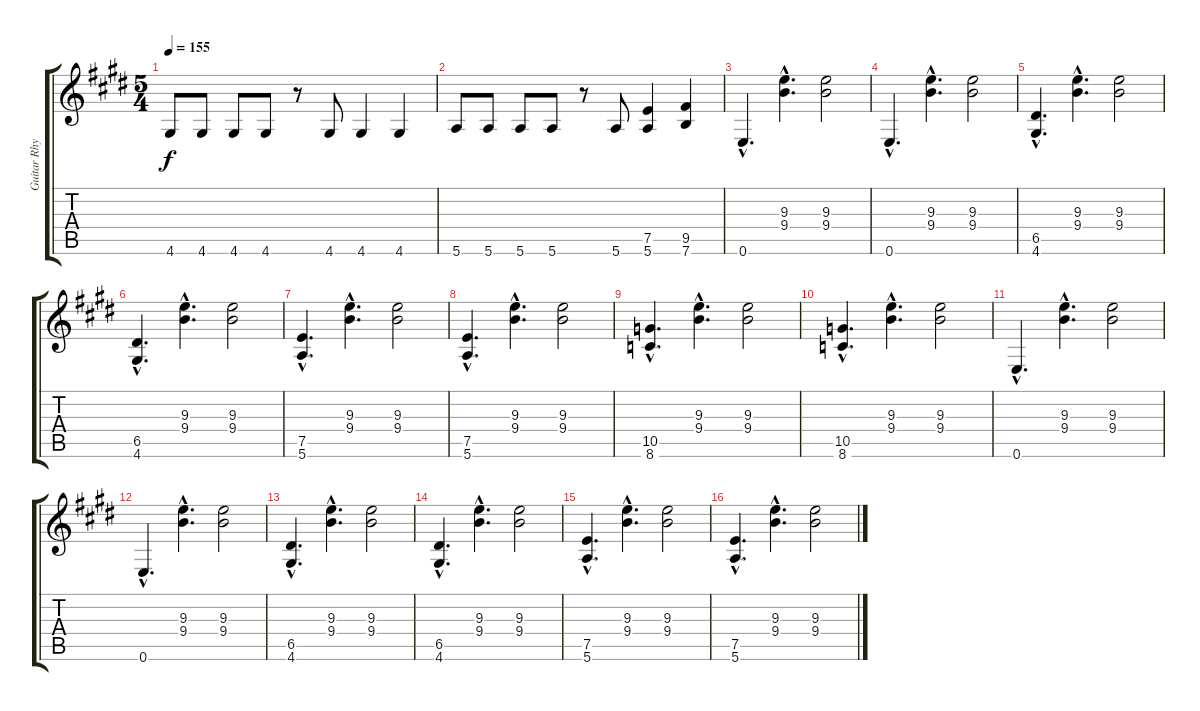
\track ("Guitar Rhythm" "Guitar Rhy") {instrument distortionguitar}
\staff {score tabs}
\tuning (E4 B3 G3 D3 A2 E2) {hide}
\ts (5 4)
\tempo 155
\clef g2
\ks e
4.6.8{dy f} 4.6.8 4.6.8 4.6.8 r.8 4.6.8 4.6.4 4.6.4 |
5.6.8 5.6.8 5.6.8 5.6.8 r.8 5.6.8 (7.5 5.6).4 (9.5 7.6).4 |
0.6{hac}.4{d} (9.3{hac} 9.4{hac}).4{d} (9.3 9.4).2 |
0.6{hac}.4{d} (9.3{hac} 9.4{hac}).4{d} (9.3 9.4).2 |
(6.5{hac} 4.6{hac}).4{d} (9.3{hac} 9.4{hac}).4{d} (9.3 9.4).2 |
(6.5{hac} 4.6{hac}).4{d} (9.3{hac} 9.4{hac}).4{d} (9.3 9.4).2 |
(7.5{hac} 5.6{hac}).4{d} (9.3{hac} 9.4{hac}).4{d} (9.3 9.4).2 |
(7.5{hac} 5.6{hac}).4{d} (9.3{hac} 9.4{hac}).4{d} (9.3 9.4).2 |
(10.5{hac} 8.6{hac}).4{d} (9.3{hac} 9.4{hac}).4{d} (9.3 9.4).2 |
(10.5{hac} 8.6{hac}).4{d} (9.3{hac} 9.4{hac}).4{d} (9.3 9.4).2 |
0.6{hac}.4{d} (9.3{hac} 9.4{hac}).4{d} (9.3 9.4).2 |
0.6{hac}.4{d} (9.3{hac} 9.4{hac}).4{d} (9.3 9.4).2 |
(6.5{hac} 4.6{hac}).4{d} (9.3{hac} 9.4{hac}).4{d} (9.3 9.4).2 |
(6.5{hac} 4.6{hac}).4{d} (9.3{hac} 9.4{hac}).4{d} (9.3 9.4).2 |
(7.5{hac} 5.6{hac}).4{d} (9.3{hac} 9.4{hac}).4{d} (9.3 9.4).2 |
(7.5{hac} 5.6{hac}).4{d} (9.3{hac} 9.4{hac}).4{d} (9.3 9.4).2
